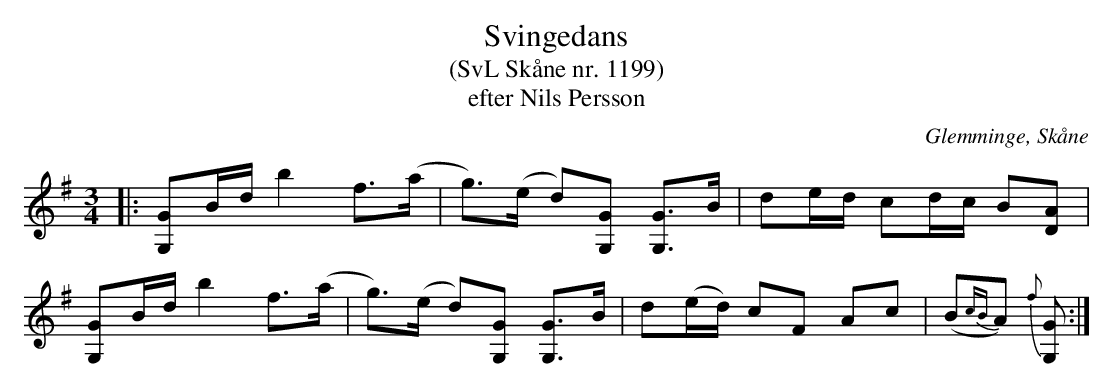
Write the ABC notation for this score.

X:1
T:Svingedans
T:(SvL Skåne nr. 1199)
T:efter Nils Persson
O:Glemminge, Skåne
M:3/4
L:1/8
Q:1/4=108
K:G
|: [GG,]B/d/ b2 f>(a | g)>(e d)[GG,] [GG,]>B | de/d/ cd/c/ B[DA] |
[GG,]B/d/ b2 f>(a | g)>(e d)[GG,] [GG,]>B | d(e/d/) cF Ac | (B{cB}A) {f}[GG,] :|
:|
|:  :|
